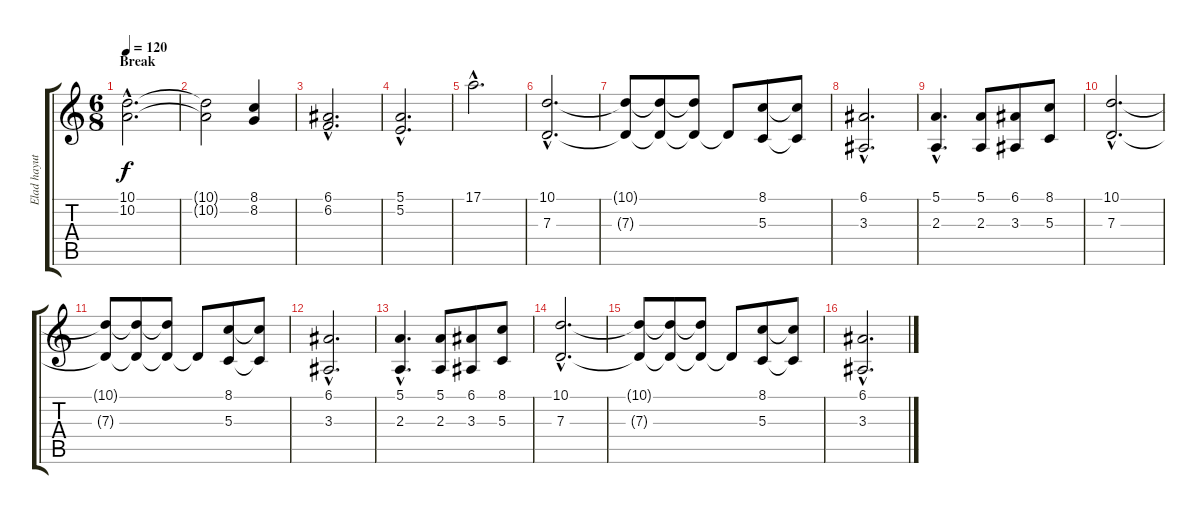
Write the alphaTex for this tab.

\track ("Elad hayut" "Elad hayut") {instrument stringensemble1}
\staff {score tabs}
\tuning (E4 B3 G3 D3 A2 E2) {hide}
\ts (6 8)
\section ("" "Break")
\tempo 120
\clef g2
\ks c
(10.1{hac} 10.2{hac}).2{d dy f instrument stringensemble1} |
(10.1{t} 10.2{t}).2 (8.1 8.2).4 |
(6.1{hac} 6.2{hac}).2{d} |
(5.1{hac} 5.2{hac}).2{d} |
17.1{hac}.2{d} |
(10.1{hac} 7.3{hac}).2{d} |
(10.1{t} 7.3{t}).8 (10.1{t} 7.3{t}).8 (10.1{t} 7.3{t}).8 7.3{t}.8 (8.1 5.3).8 (8.1{t} 5.3{t}).8 |
(6.1{hac} 3.3{hac}).2{d} |
(5.1{hac} 2.3{hac}).4{d} (5.1 2.3).8 (6.1 3.3).8 (8.1 5.3).8 |
(10.1{hac} 7.3{hac}).2{d} |
(10.1{t} 7.3{t}).8 (10.1{t} 7.3{t}).8 (10.1{t} 7.3{t}).8 7.3{t}.8 (8.1 5.3).8 (8.1{t} 5.3{t}).8 |
(6.1{hac} 3.3{hac}).2{d} |
(5.1{hac} 2.3{hac}).4{d} (5.1 2.3).8 (6.1 3.3).8 (8.1 5.3).8 |
(10.1{hac} 7.3{hac}).2{d} |
(10.1{t} 7.3{t}).8 (10.1{t} 7.3{t}).8 (10.1{t} 7.3{t}).8 7.3{t}.8 (8.1 5.3).8 (8.1{t} 5.3{t}).8 |
(6.1{hac} 3.3{hac}).2{d}
